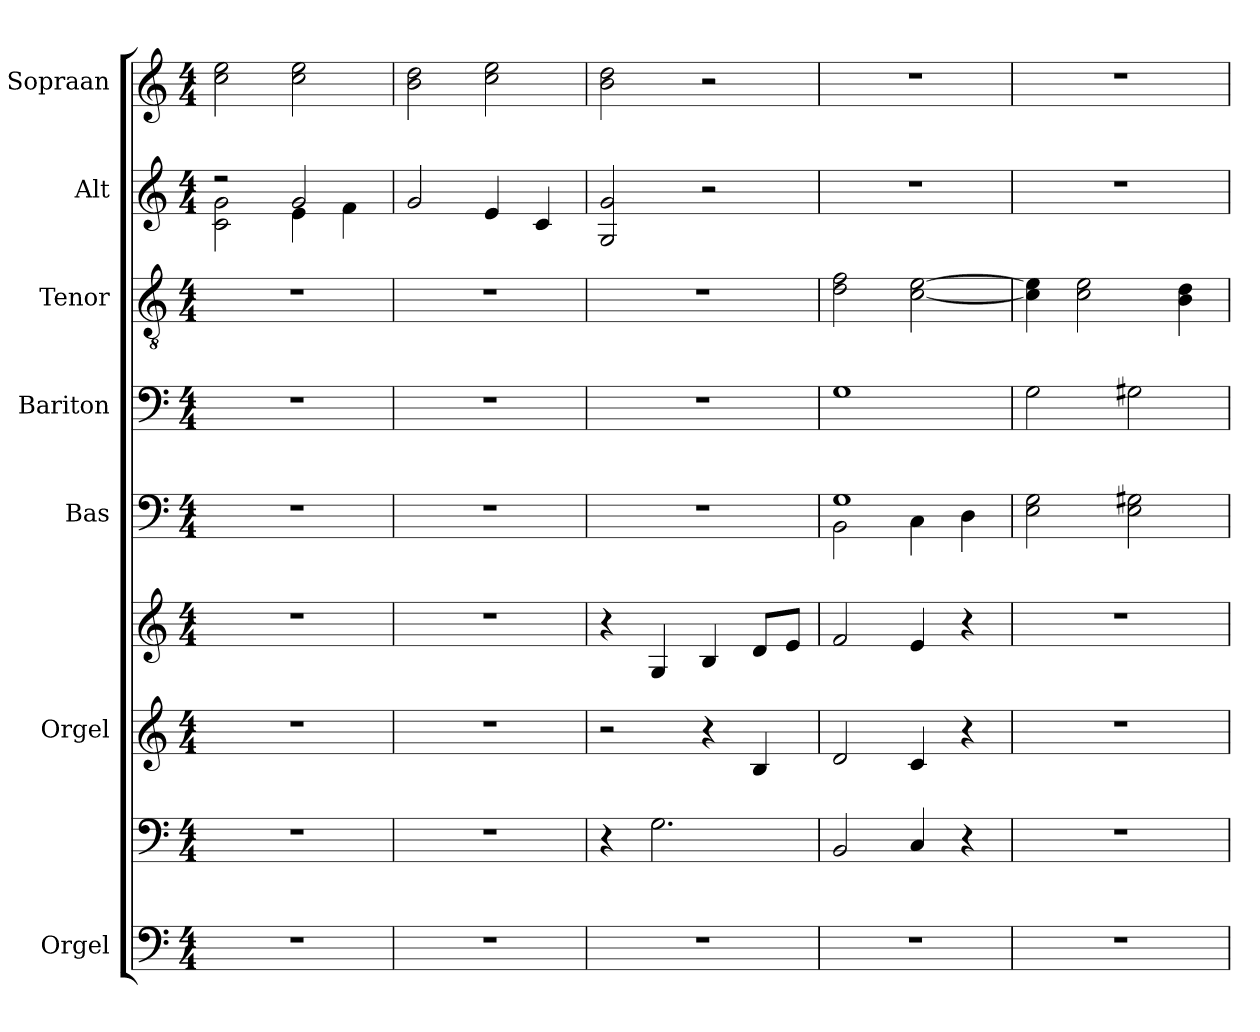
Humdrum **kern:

**kern	**kern	**kern	**kern	**kern	**kern	**kern	**kern	**kern
*part7	*part7	*part6	*part6	*part5	*part4	*part3	*part2	*part1
*staff9	*staff8	*staff7	*staff6	*staff5	*staff4	*staff3	*staff2	*staff1
*I"Orgel	*	*I"Orgel	*	*I"Bas	*I"Bariton	*I"Tenor	*I"Alt	*I"Sopraan
*I'Org.	*	*I'Org.	*	*I'Bs.	*I'Ba.	*I'T.	*I'A.	*I'S.
*clefF4	*clefF4	*clefG2	*clefG2	*clefF4	*clefF4	*clefGv2	*clefG2	*clefG2
*k[]	*k[]	*k[]	*k[]	*k[]	*k[]	*k[]	*k[]	*k[]
*M4/4	*M4/4	*M4/4	*M4/4	*M4/4	*M4/4	*M4/4	*M4/4	*M4/4
*MM120	*MM120	*MM120	*MM120	*MM120	*MM120	*MM120	*MM120	*MM120
=1	=1	=1	=1	=1	=1	=1	=1	=1
*	*	*	*	*	*	*	*^	*
1r	1r	1r	1r	1r	1r	1r	2r	2c\ 2g\	2cc\ 2ee\
.	.	.	.	.	.	.	2g/	4e\	2cc\ 2ee\
.	.	.	.	.	.	.	.	4f\	.
*	*	*	*	*	*	*	*v	*v	*
=2	=2	=2	=2	=2	=2	=2	=2	=2
1r	1r	1r	1r	1r	1r	1r	2g/	2b\ 2dd\
.	.	.	.	.	.	.	4e/	2cc\ 2ee\
.	.	.	.	.	.	.	4c/	.
=3	=3	=3	=3	=3	=3	=3	=3	=3
1r	4r	2r	4r	1r	1r	1r	2G/ 2g/	2b\ 2dd\
.	2.G\	.	4G/	.	.	.	.	.
.	.	4r	4B/	.	.	.	2r	2r
.	.	4B/	8d/L	.	.	.	.	.
.	.	.	8e/J	.	.	.	.	.
=4	=4	=4	=4	=4	=4	=4	=4	=4
*	*	*	*	*^	*	*	*	*
1r	2BB/	2d/	2f/	1G	2BB\	1G	2d\ 2f\	1r	1r
.	4C/	4c/	4e/	.	4C\	.	[2c\ [2e\	.	.
.	4r	4r	4r	.	4D\	.	.	.	.
*	*	*	*	*v	*v	*	*	*	*
=5	=5	=5	=5	=5	=5	=5	=5	=5
1r	1r	1r	1r	2E\ 2G\	2G\	4c\] 4e\]	1r	1r
.	.	.	.	.	.	2c\ 2e\	.	.
.	.	.	.	2E\ 2G#X\	2G#X\	.	.	.
.	.	.	.	.	.	4B\ 4d\	.	.
=	=	=	=	=	=	=	=	=
*-	*-	*-	*-	*-	*-	*-	*-	*-
